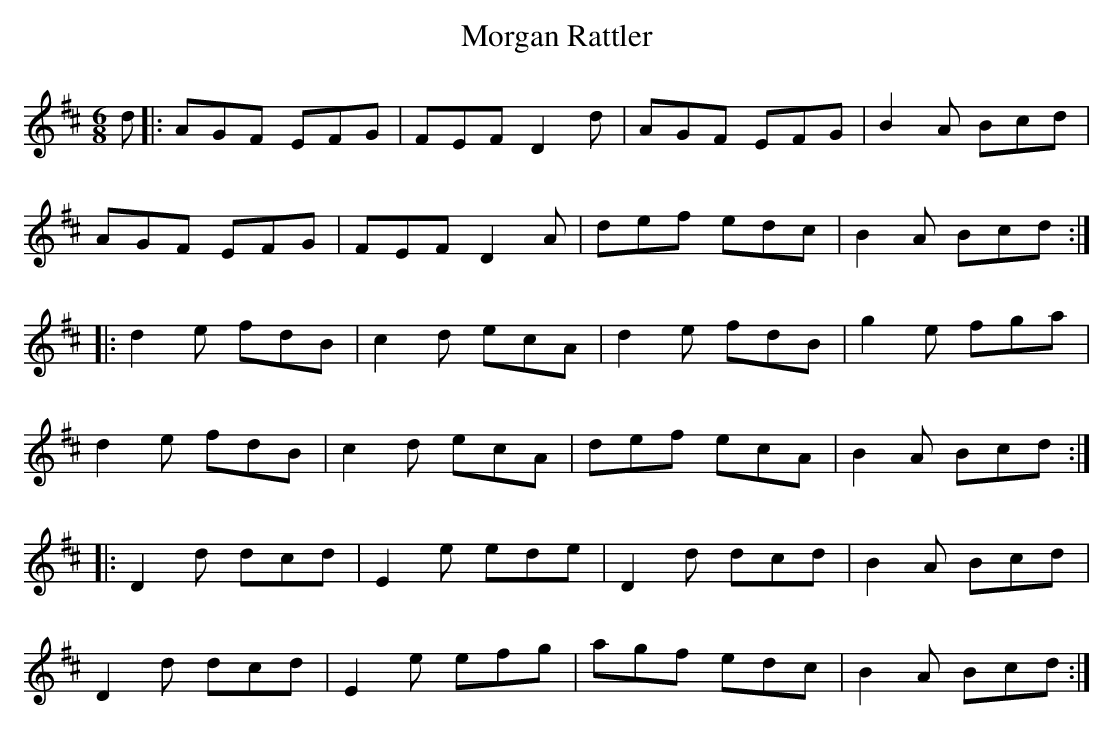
X:1
T: Morgan Rattler
M: 6/8
L: 1/8
K: Dmaj
d|:AGF EFG|FEF D2 d|AGF EFG|B2 A Bcd|
AGF EFG|FEF D2 A|def edc|B2 A Bcd:|
|:d2 e fdB|c2 d ecA|d2 e fdB|g2 e fga|
d2 e fdB|c2 d ecA|def ecA|B2 A Bcd:|
|:D2 d dcd|E2 e ede|D2 d dcd|B2 A Bcd|
D2 d dcd|E2 e efg|agf edc|B2 A Bcd:|
